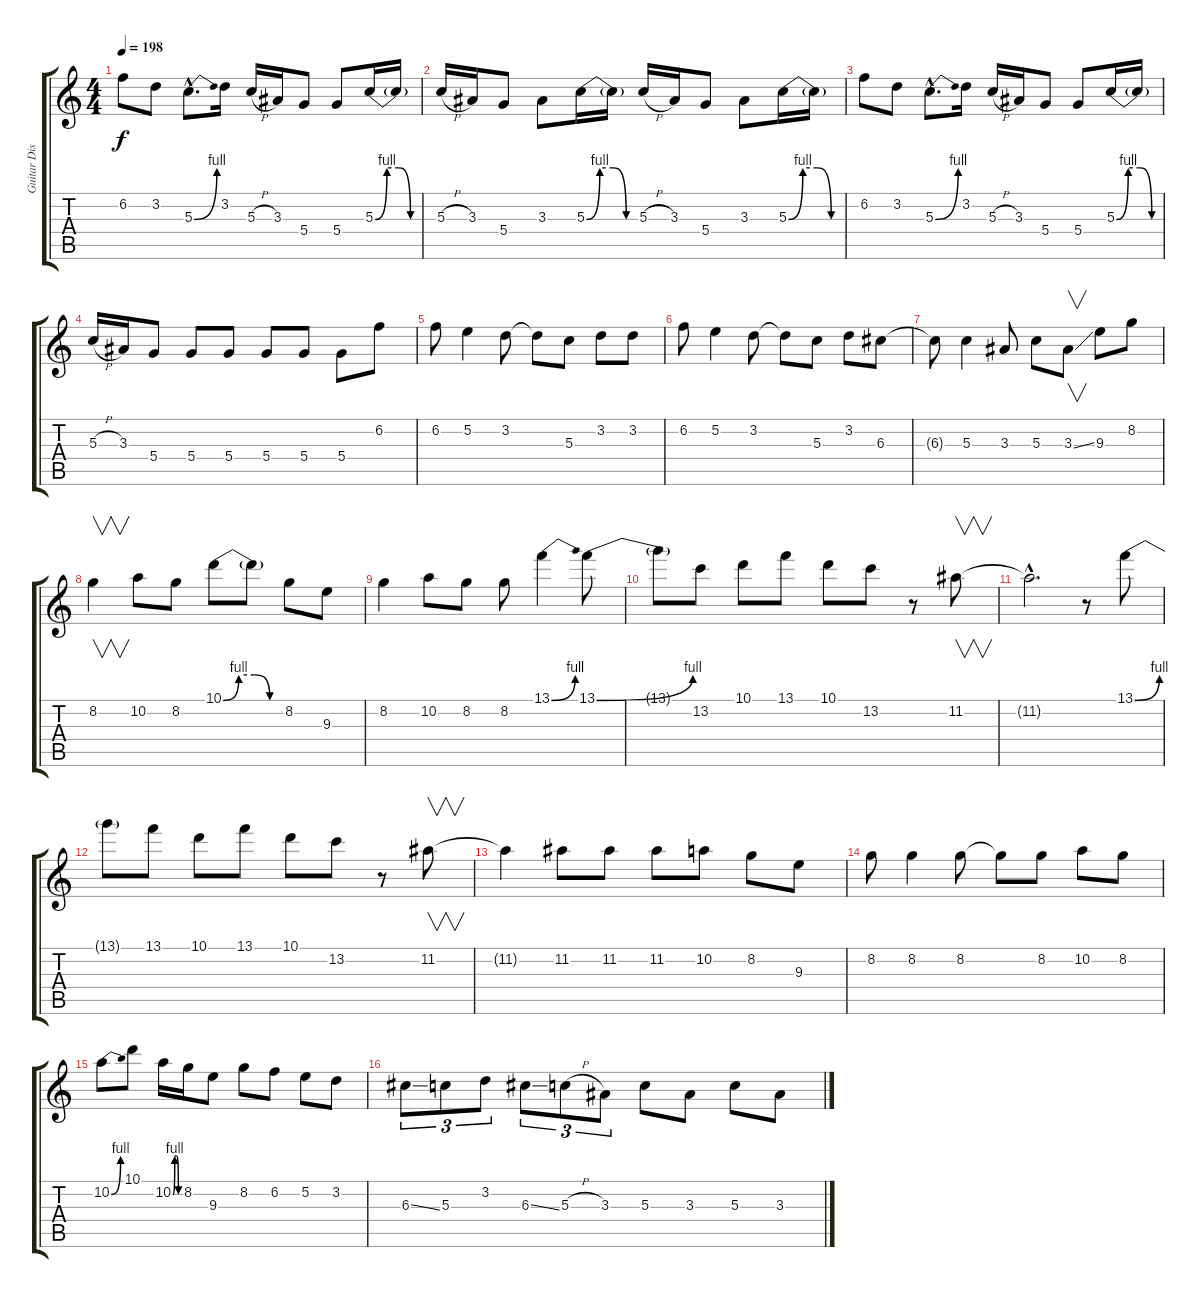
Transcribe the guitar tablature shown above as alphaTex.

\track ("Guitar Disto" "Guitar Dis") {instrument overdrivenguitar}
\staff {score tabs}
\tuning (E4 B3 G3 D3 A2 E2) {hide}
\ts (4 4)
\tempo 198
\clef g2
\ks c
6.2.8{dy f} 3.2.8 5.3{be (bend 0 0 60 4) hac}.8{d} 3.2.16 5.3{h}.16 3.3.16 5.4.8 5.4.8 5.3{be (custom 0 0 15 4 30 4 45 0 60 0)}.16 5.3{t}.16 |
5.3{h}.16 3.3.16 5.4.8 3.3.8 5.3{be (custom 0 0 15 4 30 4 45 0 60 0)}.16 5.3{t}.16 5.3{h}.16 3.3.16 5.4.8 3.3.8 5.3{be (custom 0 0 15 4 30 4 45 0 60 0)}.16 5.3{t}.16 |
6.2.8 3.2.8 5.3{be (bend 0 0 60 4) hac}.8{d} 3.2.16 5.3{h}.16 3.3.16 5.4.8 5.4.8 5.3{be (custom 0 0 15 4 30 4 45 0 60 0)}.16 5.3{t}.16 |
5.3{h}.16 3.3.16 5.4.8 5.4.8 5.4.8 5.4.8 5.4.8 5.4.8 6.2.8 |
6.2.8 5.2.4 3.2.8 3.2{t}.8 5.3.8 3.2.8 3.2.8 |
6.2.8 5.2.4 3.2.8 3.2{t}.8 5.3.8 3.2.8 6.3.8 |
6.3{t}.8 5.3.4 3.3.8 5.3.8 3.3{ss}.8{v} 9.3.8 8.2.8 |
8.2.4{v} 10.2.8 8.2.8 10.1{be (custom 0 0 15 4 30 4 45 0 60 0)}.8 10.1{t}.8 8.2.8 9.3.8 |
8.2.4 10.2.8 8.2.8 8.2.8 13.1{be (bend 0 0 60 4)}.4 13.1{be (bend 0 0 60 4)}.8 |
13.1{t}.8 13.2.8 10.1.8 13.1.8 10.1.8 13.2.8 r.8 11.2.8{v} |
11.2{hac t}.2{d} r.8 13.1{be (bend 0 0 60 4)}.8 |
13.1{t}.8 13.1.8 10.1.8 13.1.8 10.1.8 13.2.8 r.8 11.2.8{v} |
11.2{t}.4 11.2.8 11.2.8 11.2.8 10.2.8 8.2.8 9.3.8 |
8.2.8 8.2.4 8.2.8 8.2{t}.8 8.2.8 10.2.8 8.2.8 |
10.2{be (bend 0 0 60 4)}.8 10.1.8 10.2{be (custom 0 0 15 4 30 4 45 0 60 0)}.16 8.2.16 9.3.8 8.2.8 6.2.8 5.2.8 3.2.8 |
6.3{ss}.8{tu (3 2)} 5.3.8{tu (3 2)} 3.2.8{tu (3 2)} 6.3{ss}.8{tu (3 2)} 5.3{h}.8{tu (3 2)} 3.3.8{tu (3 2)} 5.3.8 3.3.8 5.3.8 3.3.8
